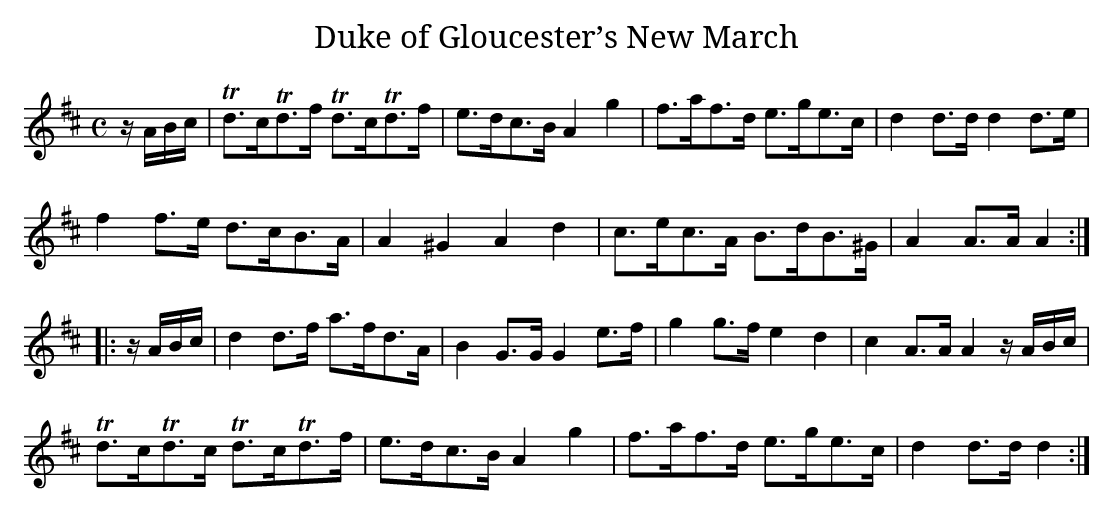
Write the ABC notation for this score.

X:1
T:Duke of Gloucester’s New March
M:C
L:1/8
K:D
z/A/B/c/|Td>cTd>f Td>cTd>f|e>dc>B A2g2|f>af>d e>ge>c|d2 d>d d2 d>e|
f2 f>e d>cB>A|A2^G2A2d2|c>ec>A B>dB>^G|A2 A>A A2:|
|:z/A/B/c/|d2 d>f a>fd>A|B2 G>G G2 e>f|g2 g>f e2d2|c2 A>A A2 z/A/B/c/|
Td>cTd>c Td>cTd>f|e>dc>B A2g2|f>af>d e>ge>c|d2 d>d d2:|]
